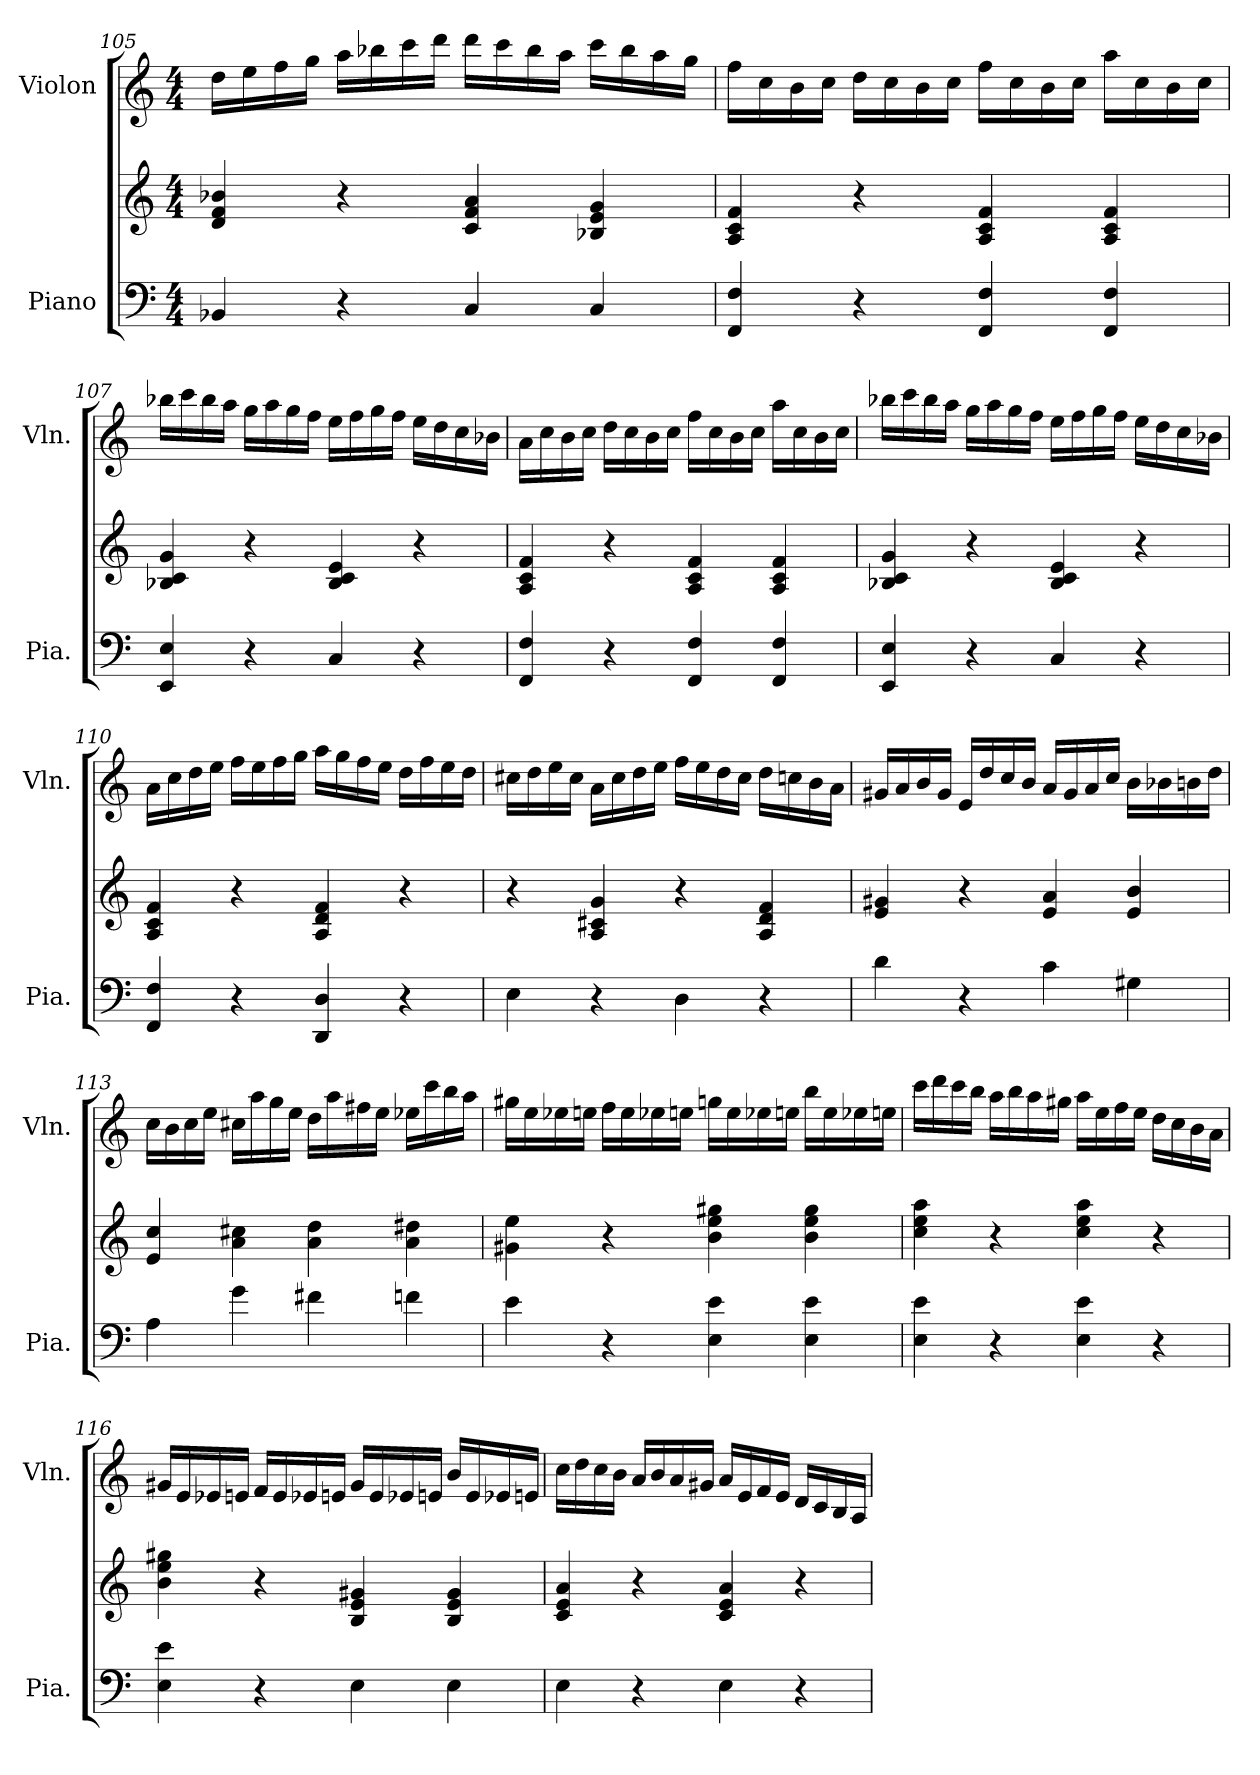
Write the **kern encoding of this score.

**kern	**kern	**kern
*part2	*part2	*part1
*staff3	*staff2	*staff1
*I"Piano	*	*I"Violon
*I'Pia.	*	*I'Vln.
!!LO:PB:g=z
*clefF4	*clefG2	*clefG2
*k[]	*k[]	*k[]
*M4/4	*M4/4	*M4/4
=105	=105	=105
4BB-X/	4d/ 4f/ 4b-X/	16dd\LL
.	.	16ee\
.	.	16ff\
.	.	16gg\JJ
4r	4r	16aa\LL
.	.	16bb-X\
.	.	16ccc\
.	.	16ddd\JJ
4C/	4c/ 4f/ 4a/	16ddd\LL
.	.	16ccc\
.	.	16bb-\
.	.	16aa\JJ
4C/	4B-X/ 4e/ 4g/	16ccc\LL
.	.	16bb-\
.	.	16aa\
.	.	16gg\JJ
=106	=106	=106
4FF/ 4F/	4A/ 4c/ 4f/	16ff\LL
.	.	16cc\
.	.	16b\
.	.	16cc\JJ
4r	4r	16dd\LL
.	.	16cc\
.	.	16b\
.	.	16cc\JJ
4FF/ 4F/	4A/ 4c/ 4f/	16ff\LL
.	.	16cc\
.	.	16b\
.	.	16cc\JJ
4FF/ 4F/	4A/ 4c/ 4f/	16aa\LL
.	.	16cc\
.	.	16b\
.	.	16cc\JJ
!!LO:LB:g=z
=107	=107	=107
4EE/ 4E/	4B-X/ 4c/ 4g/	16bb-X\LL
.	.	16ccc\
.	.	16bb-\
.	.	16aa\JJ
4r	4r	16gg\LL
.	.	16aa\
.	.	16gg\
.	.	16ff\JJ
4C/	4B-/ 4c/ 4e/	16ee\LL
.	.	16ff\
.	.	16gg\
.	.	16ff\JJ
4r	4r	16ee\LL
.	.	16dd\
.	.	16cc\
.	.	16b-X\JJ
=108	=108	=108
4FF/ 4F/	4A/ 4c/ 4f/	16a\LL
.	.	16cc\
.	.	16b\
.	.	16cc\JJ
4r	4r	16dd\LL
.	.	16cc\
.	.	16b\
.	.	16cc\JJ
4FF/ 4F/	4A/ 4c/ 4f/	16ff\LL
.	.	16cc\
.	.	16b\
.	.	16cc\JJ
4FF/ 4F/	4A/ 4c/ 4f/	16aa\LL
.	.	16cc\
.	.	16b\
.	.	16cc\JJ
!!LO:LB:g=z
=109	=109	=109
4EE/ 4E/	4B-X/ 4c/ 4g/	16bb-X\LL
.	.	16ccc\
.	.	16bb-\
.	.	16aa\JJ
4r	4r	16gg\LL
.	.	16aa\
.	.	16gg\
.	.	16ff\JJ
4C/	4B-/ 4c/ 4e/	16ee\LL
.	.	16ff\
.	.	16gg\
.	.	16ff\JJ
4r	4r	16ee\LL
.	.	16dd\
.	.	16cc\
.	.	16b-X\JJ
=110	=110	=110
4FF/ 4F/	4A/ 4c/ 4f/	16a\LL
.	.	16cc\
.	.	16dd\
.	.	16ee\JJ
4r	4r	16ff\LL
.	.	16ee\
.	.	16ff\
.	.	16gg\JJ
4DD/ 4D/	4A/ 4d/ 4f/	16aa\LL
.	.	16gg\
.	.	16ff\
.	.	16ee\JJ
4r	4r	16dd\LL
.	.	16ff\
.	.	16ee\
.	.	16dd\JJ
!!LO:LB:g=z
=111	=111	=111
4E\	4r	16cc#X\LL
.	.	16dd\
.	.	16ee\
.	.	16cc#\JJ
4r	4A/ 4c#X/ 4g/	16a\LL
.	.	16cc#\
.	.	16dd\
.	.	16ee\JJ
4D\	4r	16ff\LL
.	.	16ee\
.	.	16dd\
.	.	16cc#\JJ
4r	4A/ 4d/ 4f/	16dd\LL
.	.	16ccn\
.	.	16b\
.	.	16a\JJ
=112	=112	=112
4d\	4e/ 4g#X/	16g#X/LL
.	.	16a/
.	.	16b/
.	.	16g#/JJ
4r	4r	16e/LL
.	.	16dd/
.	.	16cc/
.	.	16b/JJ
4c\	4e/ 4a/	16a/LL
.	.	16g#/
.	.	16a/
.	.	16cc/JJ
4G#X\	4e/ 4b/	16b\LL
.	.	16b-X\
.	.	16bn\
.	.	16dd\JJ
!!LO:PB:g=z
=113	=113	=113
4A\	4e/ 4cc/	16cc\LL
.	.	16b\
.	.	16cc\
.	.	16ee\JJ
4g\	4a\ 4cc#X\	16cc#X\LL
.	.	16aa\
.	.	16gg\
.	.	16ee\JJ
4f#X\	4a\ 4dd\	16dd\LL
.	.	16aa\
.	.	16ff#X\
.	.	16ee\JJ
4fn\	4a\ 4dd#X\	16ee-X\LL
.	.	16ccc\
.	.	16bb\
.	.	16aa\JJ
=114	=114	=114
4e\	4g#X\ 4ee\	16gg#X\LL
.	.	16ee\
.	.	16ee-X\
.	.	16een\JJ
4r	4r	16ff\LL
.	.	16ee\
.	.	16ee-X\
.	.	16een\JJ
4E\ 4e\	4b\ 4ee\ 4gg#X\	16ggn\LL
.	.	16ee\
.	.	16ee-X\
.	.	16een\JJ
4E\ 4e\	4b\ 4ee\ 4gg#\	16bb\LL
.	.	16ee\
.	.	16ee-X\
.	.	16een\JJ
!!LO:LB:g=z
=115	=115	=115
4E\ 4e\	4cc\ 4ee\ 4aa\	16ccc\LL
.	.	16ddd\
.	.	16ccc\
.	.	16bb\JJ
4r	4r	16aa\LL
.	.	16bb\
.	.	16aa\
.	.	16gg#X\JJ
4E\ 4e\	4cc\ 4ee\ 4aa\	16aa\LL
.	.	16ee\
.	.	16ff\
.	.	16ee\JJ
4r	4r	16dd\LL
.	.	16cc\
.	.	16b\
.	.	16a\JJ
=116	=116	=116
4E\ 4e\	4b\ 4ee\ 4gg#X\	16g#X/LL
.	.	16e/
.	.	16e-X/
.	.	16en/JJ
4r	4r	16f/LL
.	.	16e/
.	.	16e-X/
.	.	16en/JJ
4E\	4B/ 4e/ 4g#X/	16g#/LL
.	.	16e/
.	.	16e-X/
.	.	16en/JJ
4E\	4B/ 4e/ 4g#/	16b/LL
.	.	16e/
.	.	16e-X/
.	.	16en/JJ
!!LO:LB:g=z
=117	=117	=117
4E\	4c/ 4e/ 4a/	16cc\LL
.	.	16dd\
.	.	16cc\
.	.	16b\JJ
4r	4r	16a/LL
.	.	16b/
.	.	16a/
.	.	16g#X/JJ
4E\	4c/ 4e/ 4a/	16a/LL
.	.	16e/
.	.	16f/
.	.	16e/JJ
4r	4r	16d/LL
.	.	16c/
.	.	16B/
.	.	16A/JJ
=	=	=
*-	*-	*-
